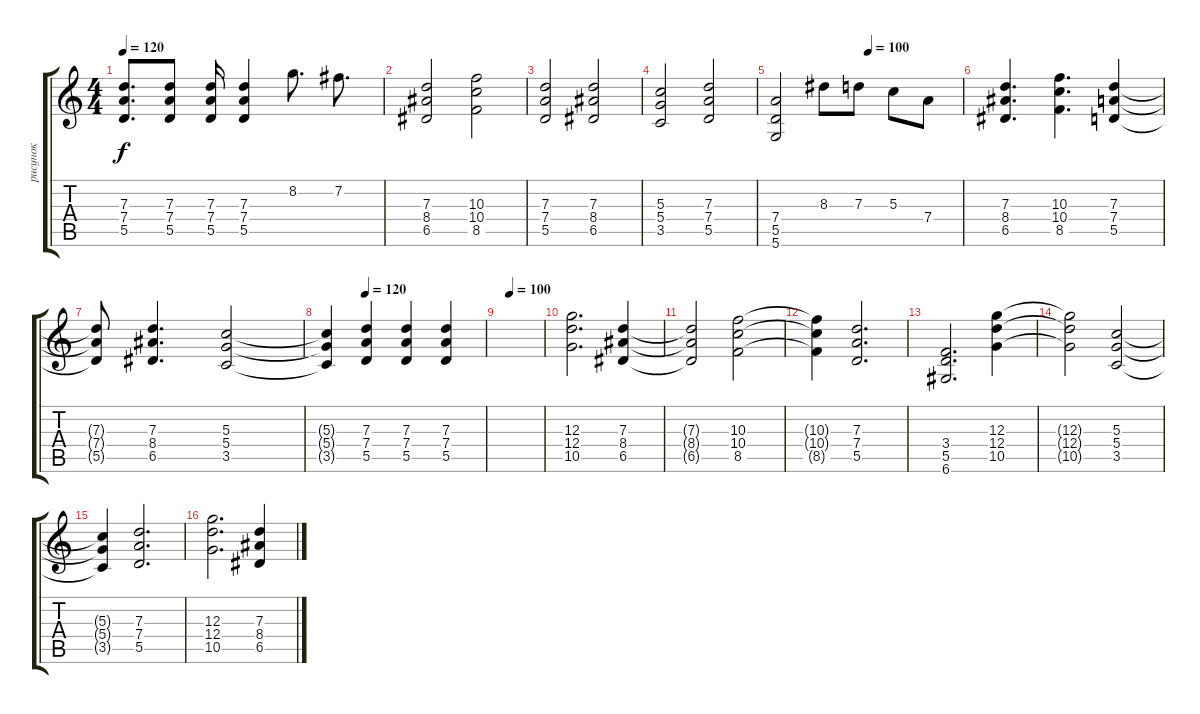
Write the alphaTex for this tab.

\track ("рисунок" "рисунок") {instrument acousticguitarsteel}
\staff {score tabs}
\tuning (E4 B3 G3 D3 A2 D2) {hide}
\ts (4 4)
\tempo 120
\clef g2
\ks c
(7.3 7.4 5.5).8{d dy f} (7.3 7.4 5.5).8 (7.3 7.4 5.5).16 (7.3 7.4 5.5).4 8.2.8{d} 7.2.8{d} |
(7.3 8.4 6.5).2 (10.3 10.4 8.5).2 |
(7.3 7.4 5.5).2 (7.3 8.4 6.5).2 |
(5.3 5.4 3.5).2 (7.3 7.4 5.5).2 |
\tempo (100 0.5)
(7.4 5.5 5.6).2 8.3.8 7.3.8 5.3.8 7.4.8 |
(7.3 8.4 6.5).4{d} (10.3 10.4 8.5).4{d} (7.3 7.4 5.5).4 |
(7.3{t} 7.4{t} 5.5{t}).8 (7.3 8.4 6.5).4{d} (5.3 5.4 3.5).2 |
\tempo (120 0.25)
(5.3{t} 5.4{t} 3.5{t}).4 (7.3 7.4 5.5).4 (7.3 7.4 5.5).4 (7.3 7.4 5.5).4 |
\tempo (100 0.25)
|
(12.3 12.4 10.5).2{d} (7.3 8.4 6.5).4 |
(7.3{t} 8.4{t} 6.5{t}).2 (10.3 10.4 8.5).2 |
(10.3{t} 10.4{t} 8.5{t}).4 (7.3 7.4 5.5).2{d} |
(3.4 5.5 6.6).2{d} (12.3 12.4 10.5).4 |
(12.3{t} 12.4{t} 10.5{t}).2 (5.3 5.4 3.5).2 |
(5.3{t} 5.4{t} 3.5{t}).4 (7.3 7.4 5.5).2{d} |
(12.3 12.4 10.5).2{d} (7.3 8.4 6.5).4
